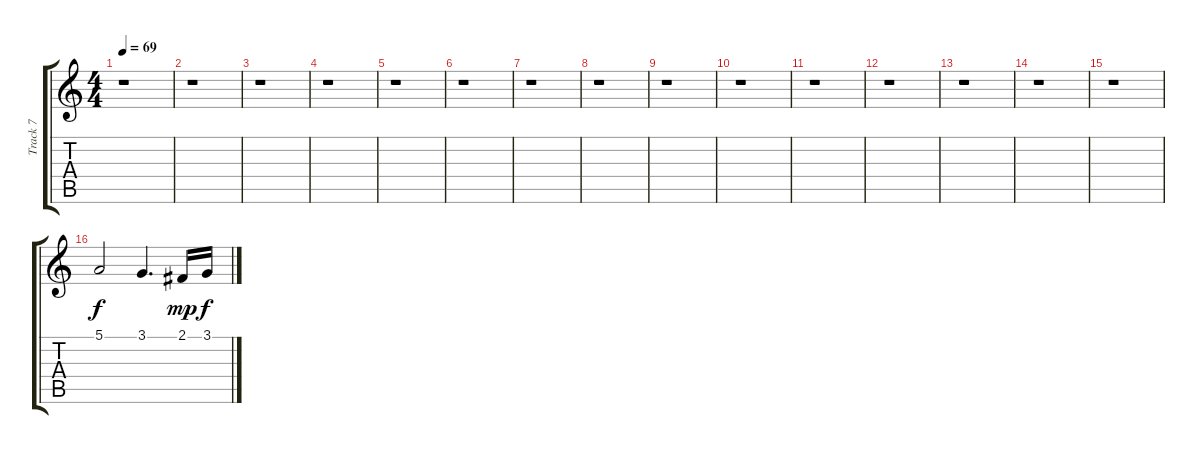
\track ("Track 7" "Track 7") {instrument frenchhorn}
\staff {score tabs}
\tuning (E4 B3 G3 D3 A2 E2) {hide}
\ts (4 4)
\tempo 69
\clef g2
\ks c
r.1{dy f} |
r.1 |
r.1 |
r.1 |
r.1 |
r.1 |
r.1 |
r.1 |
r.1 |
r.1 |
r.1 |
r.1 |
r.1 |
r.1 |
r.1 |
5.1.2 3.1.4{d} 2.1.16{dy mp} 3.1.16{dy f}
